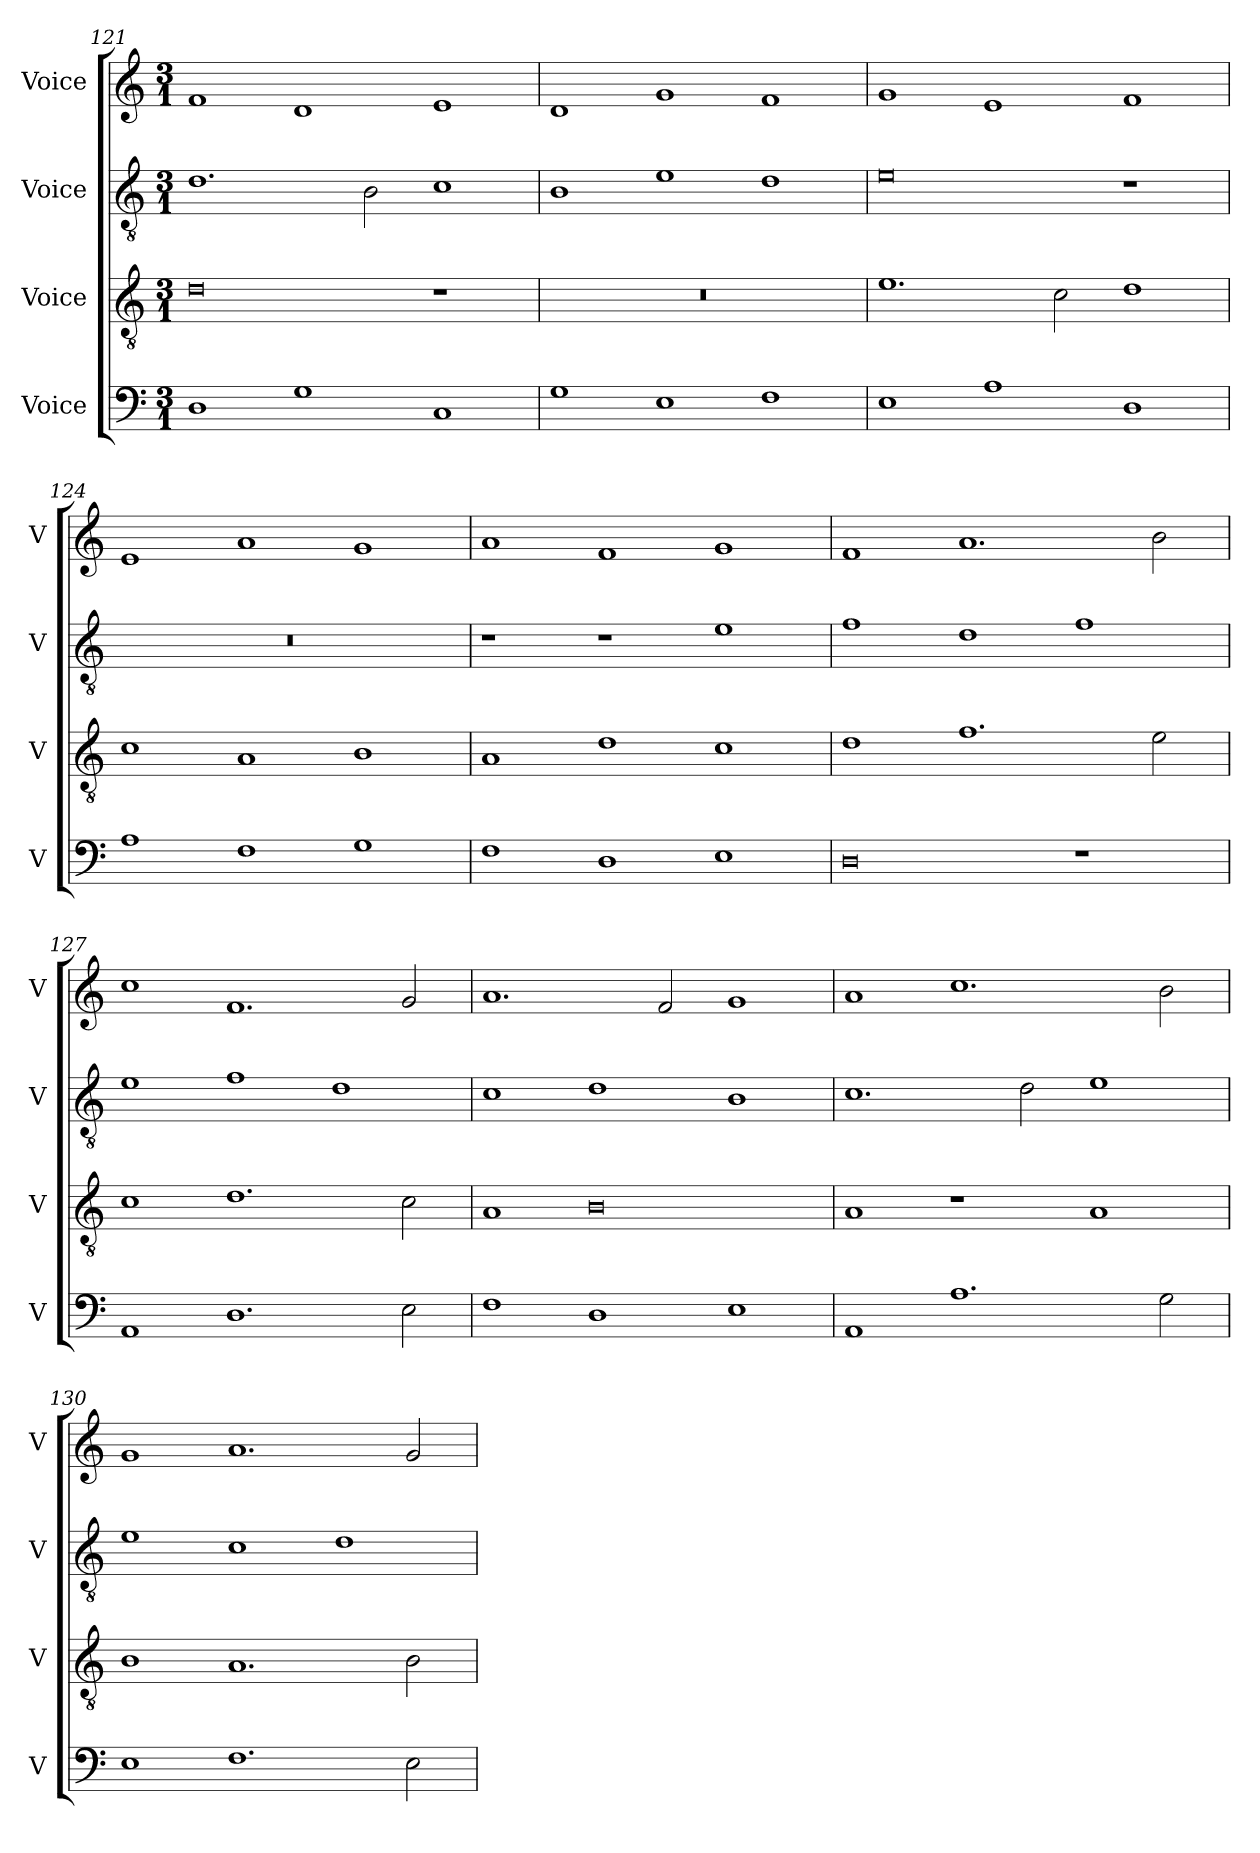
**kern	**kern	**kern	**kern
*part4	*part3	*part2	*part1
*staff4	*staff3	*staff2	*staff1
*I"Voice	*I"Voice	*I"Voice	*I"Voice
*I'V	*I'V	*I'V	*I'V
*clefF4	*clefGv2	*clefGv2	*clefG2
*k[]	*k[]	*k[]	*k[]
*M3/1	*M3/1	*M3/1	*M3/1
=121	=121	=121	=121
1D	0d	1.d	1f
1G	.	.	1d
.	.	2B\	.
1C	1r	1c	1e
=122	=122	=122	=122
1G	0.r	1B	1d
1E	.	1e	1g
1F	.	1d	1f
!!LO:LB:g=z
=123	=123	=123	=123
1E	1.e	0e	1g
1A	.	.	1e
.	2c\	.	.
1D	1d	1r	1f
=124	=124	=124	=124
1A	1c	0.r	1e
1F	1A	.	1a
1G	1B	.	1g
=125	=125	=125	=125
1F	1A	1r	1a
1D	1d	1r	1f
1E	1c	1e	1g
!!LO:LB:g=z
=126	=126	=126	=126
0D	1d	1f	1f
.	1.f	1d	1.a
1r	.	1f	.
.	2e\	.	2b\
=127	=127	=127	=127
1AA	1c	1e	1cc
1.D	1.d	1f	1.f
.	.	1d	.
2E\	2c\	.	2g/
=128	=128	=128	=128
1F	1A	1c	1.a
1D	0B	1d	.
.	.	.	2f/
1E	.	1B	1g
!!LO:PB:g=z
=129	=129	=129	=129
1AA	1A	1.c	1a
1.A	1r	.	1.cc
.	.	2d\	.
.	1A	1e	.
2G\	.	.	2b\
=130	=130	=130	=130
1E	1B	1e	1g
1.F	1.A	1c	1.a
.	.	1d	.
2E\	2B\	.	2g/
=	=	=	=
*-	*-	*-	*-
